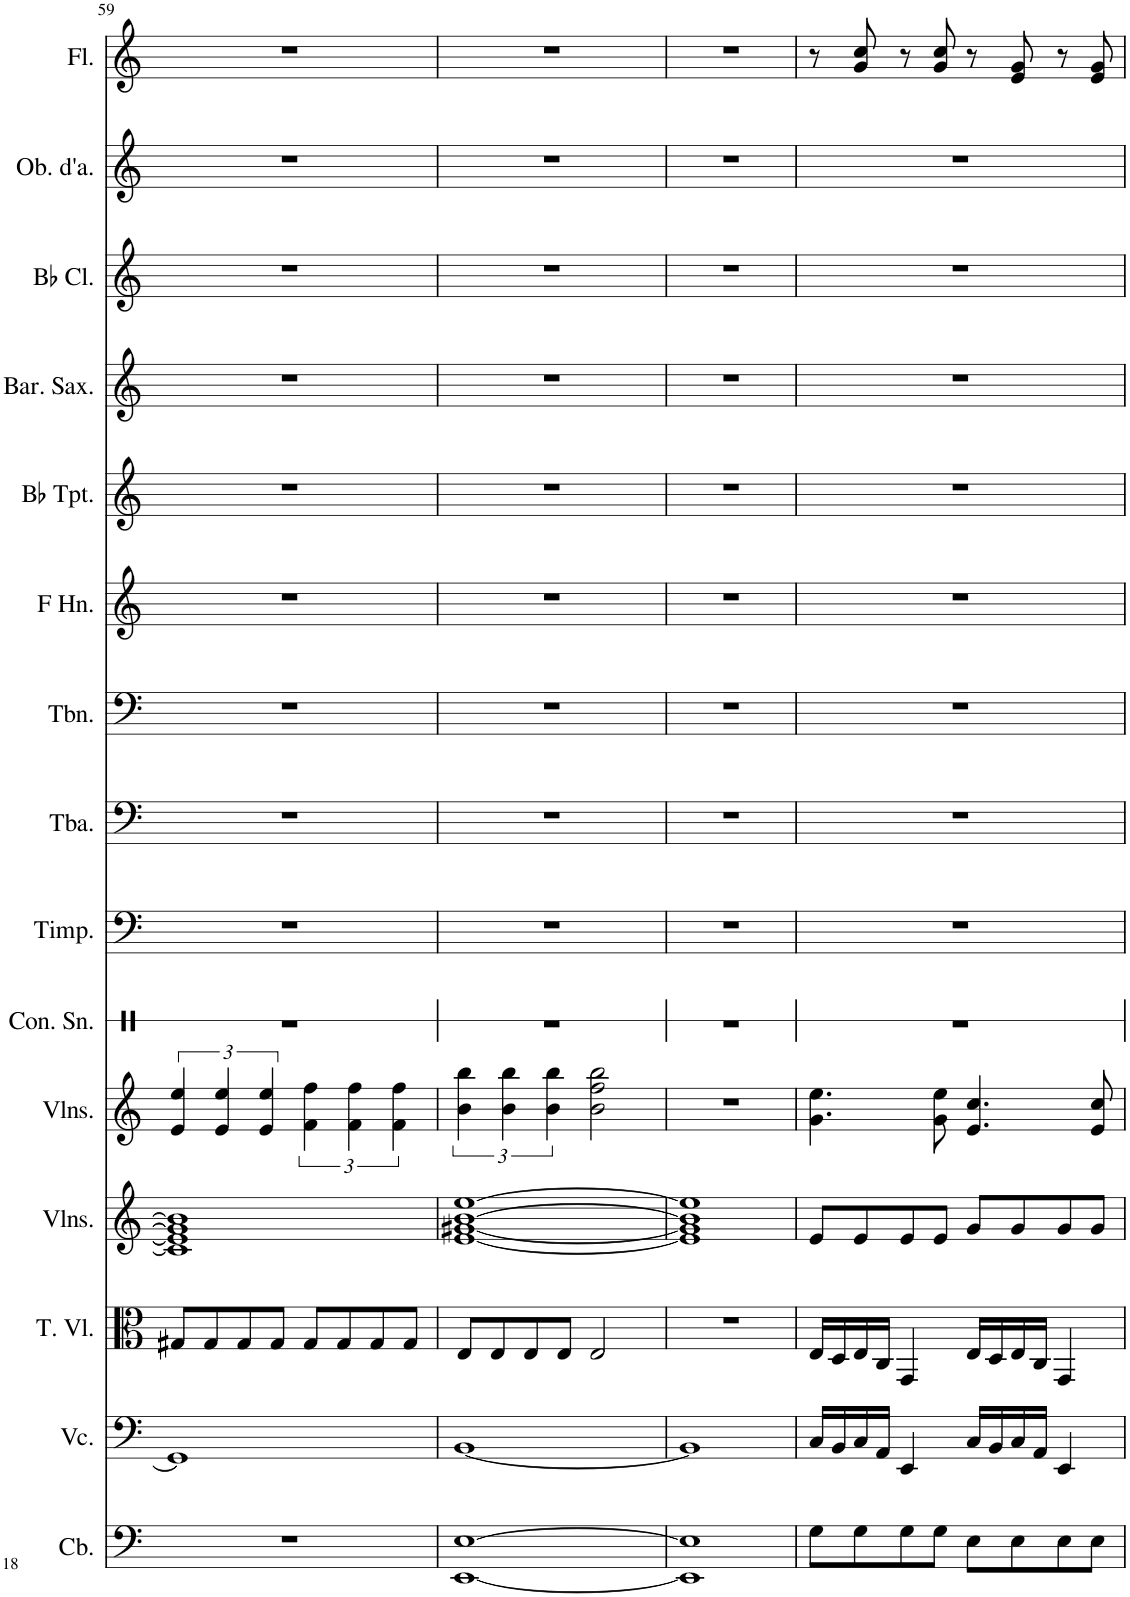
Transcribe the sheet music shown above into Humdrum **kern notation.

**kern	**kern	**kern	**kern	**kern	**kern	**kern	**kern	**kern	**kern	**kern	**kern	**kern	**kern	**kern
*part15	*part14	*part13	*part12	*part11	*part10	*part9	*part8	*part7	*part6	*part5	*part4	*part3	*part2	*part1
*staff15	*staff14	*staff13	*staff12	*staff11	*staff10	*staff9	*staff8	*staff7	*staff6	*staff5	*staff4	*staff3	*staff2	*staff1
*I"Contrabass, Cb.(15)	*I"Violoncello, Vcl.	*I"Tenor Viol, Vla.(13)	*I"Violins, Vl.II	*I"Violins, Vl.I(11)	*I"Concert Snare Drum, Perc.	*I"Timpani, Tp.(9)	*I"Tuba, Tuba(8)	*I"Trombone, Tb.(7)	*I"Horn in F, Hn.(6)	*I"Bb Trumpet, Tr.(5)	*I"Baritone Saxophone, B.Sax(4)	*I"Bb Clarinet, Cl.(3)	*I"Oboe d'amore, Ob.(2)	*I"Flute, Fl. (1)
*I'Cb.	*I'Vc.	*I'T. Vl.	*I'Vlns.	*I'Vlns.	*I'Con. Sn.	*I'Timp.	*I'Tba.	*I'Tbn.	*I'F Hn.	*I'Bb Tpt.	*I'Bar. Sax.	*I'Bb Cl.	*I'Ob. d'a.	*I'Fl.
!!LO:PB:g=z
*clefF4	*clefF4	*clefC3	*clefG2	*clefG2	*clefX	*clefF4	*clefF4	*clefF4	*clefG2	*clefG2	*clefG2	*clefG2	*clefG2	*clefG2
*Trd7c12	*	*	*	*	*	*	*	*	*Trd4c7	*Trd1c2	*Trd12c21	*Trd1c2	*Trd2c3	*
*k[]	*k[]	*k[]	*k[]	*k[]	*k[]	*k[]	*k[]	*k[]	*k[]	*k[]	*k[]	*k[]	*k[]	*k[]
*M4/4	*M4/4	*M4/4	*M4/4	*M4/4	*M4/4	*M4/4	*M4/4	*M4/4	*M4/4	*M4/4	*M4/4	*M4/4	*M4/4	*M4/4
=59	=59	=59	=59	=59	=59	=59	=59	=59	=59	=59	=59	=59	=59	=59
1r	1GG#]	8G#X/L	1c] 1e] 1g#] 1b]	6e/ 6ee/	1r	1r	1r	1r	1r	1r	1r	1r	1r	1r
.	.	8G#/	.	.	.	.	.	.	.	.	.	.	.	.
.	.	.	.	6e/ 6ee/	.	.	.	.	.	.	.	.	.	.
.	.	8G#/	.	.	.	.	.	.	.	.	.	.	.	.
.	.	.	.	6e/ 6ee/	.	.	.	.	.	.	.	.	.	.
.	.	8G#/J	.	.	.	.	.	.	.	.	.	.	.	.
.	.	8G#/L	.	6f\ 6ff\	.	.	.	.	.	.	.	.	.	.
.	.	8G#/	.	.	.	.	.	.	.	.	.	.	.	.
.	.	.	.	6f\ 6ff\	.	.	.	.	.	.	.	.	.	.
.	.	8G#/	.	.	.	.	.	.	.	.	.	.	.	.
.	.	.	.	6f\ 6ff\	.	.	.	.	.	.	.	.	.	.
.	.	8G#/J	.	.	.	.	.	.	.	.	.	.	.	.
=60	=60	=60	=60	=60	=60	=60	=60	=60	=60	=60	=60	=60	=60	=60
[1EE [1E	[1BB	8E/L	[1e [1g#X [1b [1ee	6b\ 6bb\	1r	1r	1r	1r	1r	1r	1r	1r	1r	1r
.	.	8E/	.	.	.	.	.	.	.	.	.	.	.	.
.	.	.	.	6b\ 6bb\	.	.	.	.	.	.	.	.	.	.
.	.	8E/	.	.	.	.	.	.	.	.	.	.	.	.
.	.	.	.	6b\ 6bb\	.	.	.	.	.	.	.	.	.	.
.	.	8E/J	.	.	.	.	.	.	.	.	.	.	.	.
.	.	2E/	.	2b\ 2ff\ 2bb\	.	.	.	.	.	.	.	.	.	.
=61	=61	=61	=61	=61	=61	=61	=61	=61	=61	=61	=61	=61	=61	=61
1EE] 1E]	1BB]	1r	1e] 1g#] 1b] 1ee]	1r	1r	1r	1r	1r	1r	1r	1r	1r	1r	1r
=62	=62	=62	=62	=62	=62	=62	=62	=62	=62	=62	=62	=62	=62	=62
8G\L	16C/LL	16E/LL	8e/L	4.g\ 4.ee\	1r	1r	1r	1r	1r	1r	1r	1r	1r	8r
.	16BB/	16D/	.	.	.	.	.	.	.	.	.	.	.	.
8G\	16C/	16E/	8e/	.	.	.	.	.	.	.	.	.	.	8g/ 8cc/
.	16AA/JJ	16C/JJ	.	.	.	.	.	.	.	.	.	.	.	.
8G\	4EE/	4GG/	8e/	.	.	.	.	.	.	.	.	.	.	8r
8G\J	.	.	8e/J	8g\ 8ee\	.	.	.	.	.	.	.	.	.	8g/ 8cc/
8E\L	16C/LL	16E/LL	8g/L	4.e/ 4.cc/	.	.	.	.	.	.	.	.	.	8r
.	16BB/	16D/	.	.	.	.	.	.	.	.	.	.	.	.
8E\	16C/	16E/	8g/	.	.	.	.	.	.	.	.	.	.	8e/ 8g/
.	16AA/JJ	16C/JJ	.	.	.	.	.	.	.	.	.	.	.	.
8E\	4EE/	4GG/	8g/	.	.	.	.	.	.	.	.	.	.	8r
8E\J	.	.	8g/J	8e/ 8cc/	.	.	.	.	.	.	.	.	.	8e/ 8g/
=	=	=	=	=	=	=	=	=	=	=	=	=	=	=
*-	*-	*-	*-	*-	*-	*-	*-	*-	*-	*-	*-	*-	*-	*-
